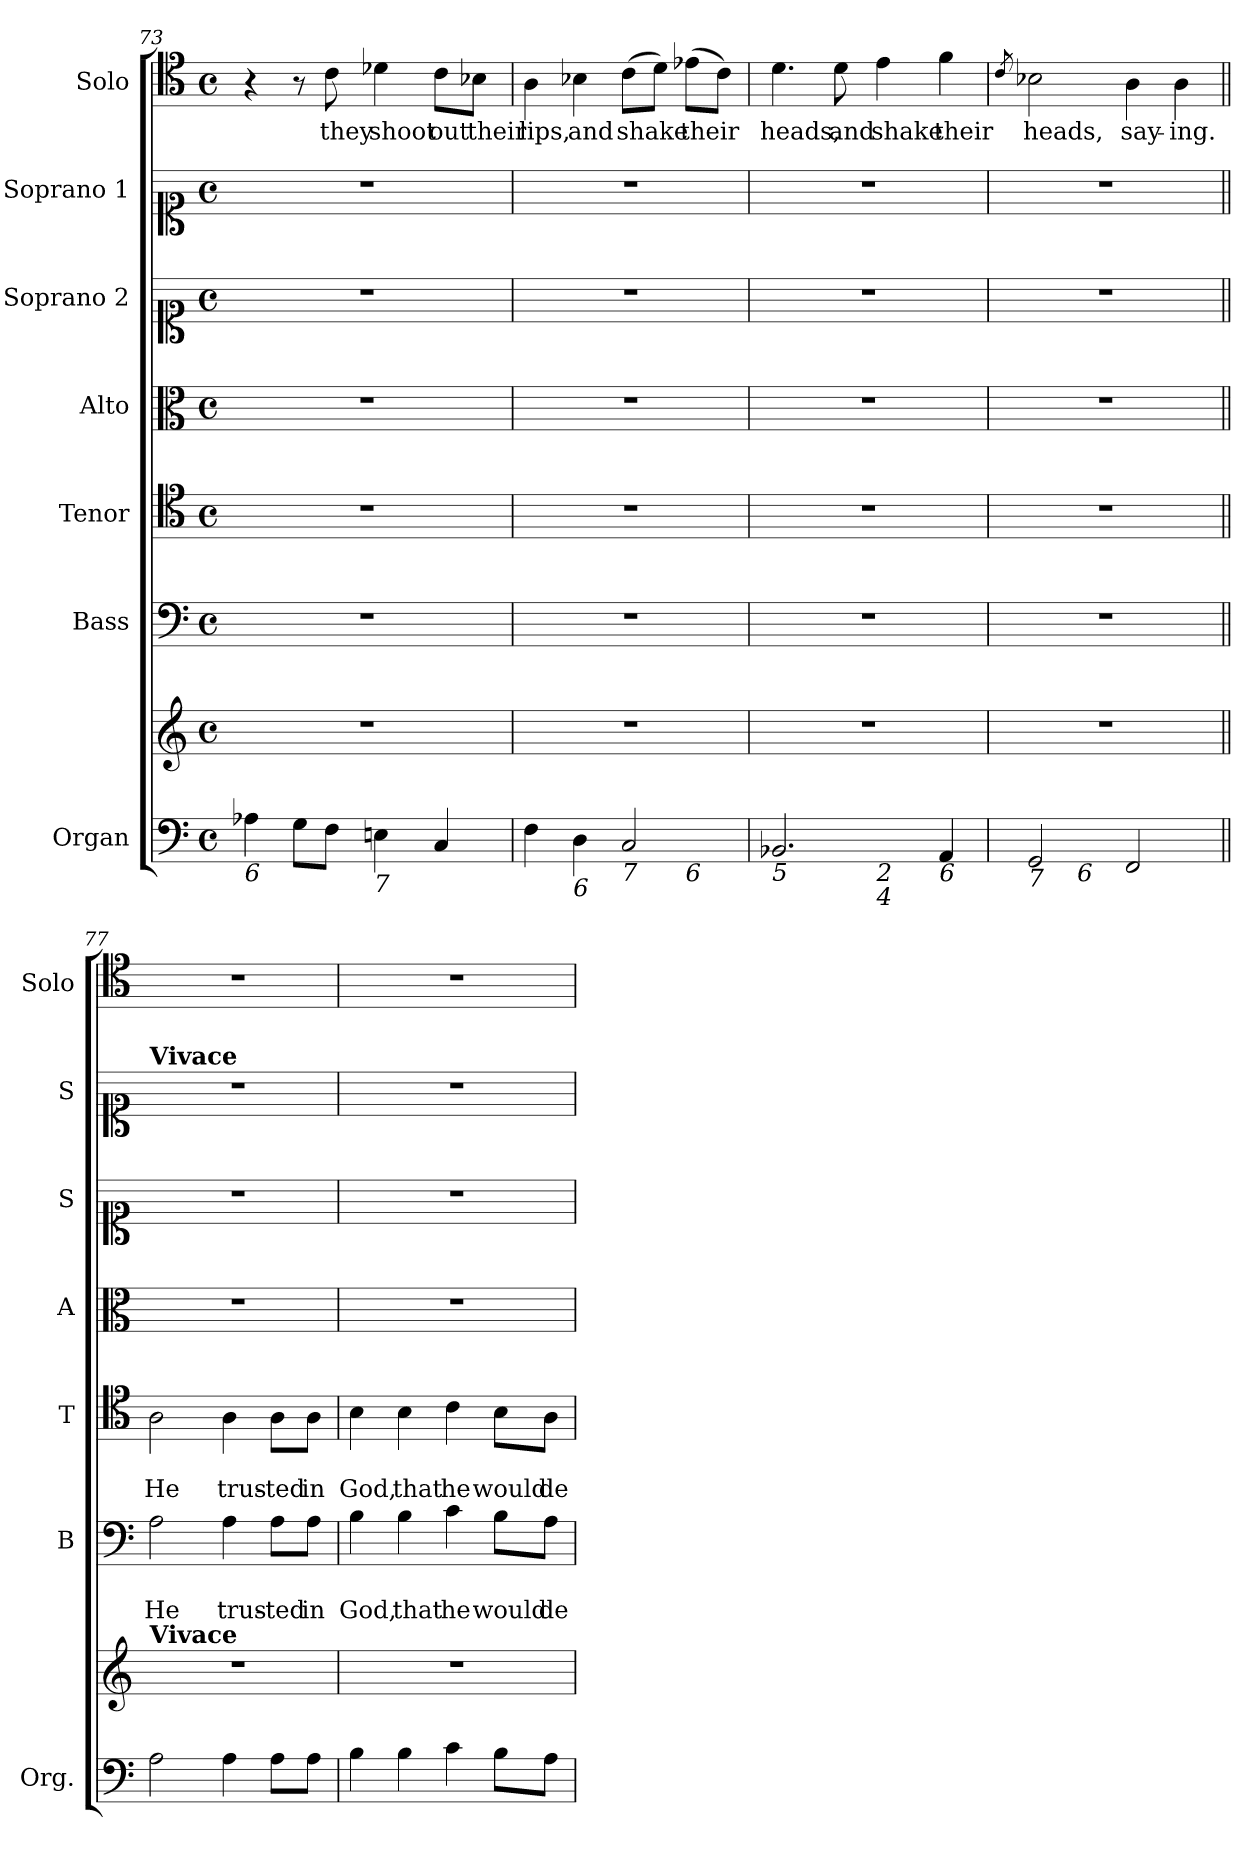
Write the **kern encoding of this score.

**kern	**kern	**kern	**text	**text	**kern	**text	**text	**kern	**kern	**kern	**kern	**text
*part7	*part7	*part6	*part6	*part6	*part5	*part5	*part5	*part4	*part3	*part2	*part1	*part1
*staff8	*staff7	*staff6	*staff6	*staff6	*staff5	*staff5	*staff5	*staff4	*staff3	*staff2	*staff1	*staff1
*I"Organ	*	*I"Bass	*	*	*I"Tenor	*	*	*I"Alto	*I"Soprano 2	*I"Soprano 1	*I"Solo	*
*I'Org.	*	*I'B	*	*	*I'T	*	*	*I'A	*I'S	*I'S	*I'Solo	*
!!LO:LB:g=z
*clefF4	*clefG2	*clefF4	*	*	*clefC4	*	*	*clefC3	*clefC1	*clefC1	*clefC4	*
*k[]	*k[]	*k[]	*	*	*k[]	*	*	*k[]	*k[]	*k[]	*k[]	*
*a:	*a:	*a:	*	*	*a:	*	*	*a:	*a:	*a:	*a:	*
*M4/4	*M4/4	*M4/4	*	*	*M4/4	*	*	*M4/4	*M4/4	*M4/4	*M4/4	*
*met(c)	*met(c)	*met(c)	*	*	*met(c)	*	*	*met(c)	*met(c)	*met(c)	*met(c)	*
=73	=73	=73	=73	=73	=73	=73	=73	=73	=73	=73	=73	=73
!LO:TX:b:i:t=6	!	!	!	!	!	!	!	!	!	!	!	!
4A-X\	1r	1r	.	.	1r	.	.	1r	1r	1r	4r	.
8G\L	.	.	.	.	.	.	.	.	.	.	8r	.
!	!	!	!	!	!	!	!	!	!	!	!	!LO:LY:b
8F\J	.	.	.	.	.	.	.	.	.	.	8c\	they
!LO:TX:b:i:t=7	!	!	!	!	!	!	!	!	!	!	!	!
!	!	!	!	!	!	!	!	!	!	!	!	!LO:LY:b
4En\	.	.	.	.	.	.	.	.	.	.	4d-X\	shoot
!	!	!	!	!	!	!	!	!	!	!	!	!LO:LY:b
4C/	.	.	.	.	.	.	.	.	.	.	8c\L	out
!	!	!	!	!	!	!	!	!	!	!	!	!LO:LY:b
.	.	.	.	.	.	.	.	.	.	.	8B-X\J	their
=74	=74	=74	=74	=74	=74	=74	=74	=74	=74	=74	=74	=74
!	!	!	!	!	!	!	!	!	!	!	!	!LO:LY:b
*^	*	*	*	*	*	*	*	*	*	*	*	*
4F\	2.ryy	1r	1r	.	.	1r	.	.	1r	1r	1r	4A\	lips,
!LO:TX:b:i:t=6	!	!	!	!	!	!	!	!	!	!	!	!	!
!	!	!	!	!	!	!	!	!	!	!	!	!	!LO:LY:b
4D\	.	.	.	.	.	.	.	.	.	.	.	4B-X\	and
!LO:TX:b:i:t=7	!	!	!	!	!	!	!	!	!	!	!	!	!
!	!	!	!	!	!	!	!	!	!	!	!	!	!LO:LY:b
2C/	.	.	.	.	.	.	.	.	.	.	.	(>8c\L	shake
.	.	.	.	.	.	.	.	.	.	.	.	8d\J)	.
!	!LO:TX:b:i:t=6	!	!	!	!	!	!	!	!	!	!	!	!
!	!	!	!	!	!	!	!	!	!	!	!	!	!LO:LY:b
.	4ryy	.	.	.	.	.	.	.	.	.	.	(>8e-X\L	their
.	.	.	.	.	.	.	.	.	.	.	.	8c\J)	.
=75	=75	=75	=75	=75	=75	=75	=75	=75	=75	=75	=75	=75	=75
!LO:TX:b:i:t=5	!	!	!	!	!	!	!	!	!	!	!	!	!
!	!	!	!	!	!	!	!	!	!	!	!	!	!LO:LY:b
2.BB-X/	2ryy	1r	1r	.	.	1r	.	.	1r	1r	1r	4.d\	heads,
!	!	!	!	!	!	!	!	!	!	!	!	!	!LO:LY:b
.	.	.	.	.	.	.	.	.	.	.	.	8d\	and
!	!LO:TX:b:i:t=2	!	!	!	!	!	!	!	!	!	!	!	!
!	!LO:TX:b:i:t=4	!	!	!	!	!	!	!	!	!	!	!	!
!	!	!	!	!	!	!	!	!	!	!	!	!	!LO:LY:b
.	2ryy	.	.	.	.	.	.	.	.	.	.	4e\	shake
!LO:TX:b:i:t=6	!	!	!	!	!	!	!	!	!	!	!	!	!
!	!	!	!	!	!	!	!	!	!	!	!	!	!LO:LY:b
4AA/	.	.	.	.	.	.	.	.	.	.	.	4f\	their
=76	=76	=76	=76	=76	=76	=76	=76	=76	=76	=76	=76	=76	=76
.	.	.	.	.	.	.	.	.	.	.	.	8qc/	.
!LO:TX:b:i:t=7	!	!	!	!	!	!	!	!	!	!	!	!	!
!	!	!	!	!	!	!	!	!	!	!	!	!	!LO:LY:b
2GG/	4ryy	1r	1r	.	.	1r	.	.	1r	1r	1r	2B-X\	heads,
!	!LO:TX:b:i:t=6	!	!	!	!	!	!	!	!	!	!	!	!
.	2.ryy	.	.	.	.	.	.	.	.	.	.	.	.
!	!	!	!	!	!	!	!	!	!	!	!	!	!LO:LY:b
2FF/	.	.	.	.	.	.	.	.	.	.	.	4A\	say-
!	!	!	!	!	!	!	!	!	!	!	!	!	!LO:LY:b
.	.	.	.	.	.	.	.	.	.	.	.	4A\	-ing.
*v	*v	*	*	*	*	*	*	*	*	*	*	*	*
!!LO:PB:g=z
=77||	=77||	=77||	=77||	=77||	=77||	=77||	=77||	=77||	=77||	=77||	=77||	=77||
*	*MM100	*	*	*	*	*	*	*	*	*MM100	*	*
*^	*	*	*	*	*	*	*	*	*	*	*	*
!	!	!	!	!	!	!	!	!	!	!	!LO:TX:a:B:t=Vivace	!	!
!	!	!LO:TX:a:B:t=Vivace	!	!	!	!	!	!	!	!	!	!	!
!	!	!	!	!	!LO:LY:b	!	!	!LO:LY:b	!	!	!	!	!
*v	*v	*	*	*	*	*	*	*	*	*	*	*	*
2A\	1r	2A\	.	He	2A\	.	He	1r	1r	1r	1r	.
!	!	!	!	!LO:LY:b	!	!	!LO:LY:b	!	!	!	!	!
4A\	.	4A\	.	trus-	4A\	.	trus-	.	.	.	.	.
!	!	!	!	!LO:LY:b	!	!	!LO:LY:b	!	!	!	!	!
8A\L	.	8A\L	.	-ted	8A\L	.	-ted	.	.	.	.	.
!	!	!	!	!LO:LY:b	!	!	!LO:LY:b	!	!	!	!	!
8A\J	.	8A\J	.	in	8A\J	.	in	.	.	.	.	.
=78	=78	=78	=78	=78	=78	=78	=78	=78	=78	=78	=78	=78
!	!	!	!	!LO:LY:b	!	!	!LO:LY:b	!	!	!	!	!
4B\	1r	4B\	.	God,	4B\	.	God,	1r	1r	1r	1r	.
!	!	!	!	!LO:LY:b	!	!	!LO:LY:b	!	!	!	!	!
4B\	.	4B\	.	that	4B\	.	that	.	.	.	.	.
!	!	!	!	!LO:LY:b	!	!	!LO:LY:b	!	!	!	!	!
4c\	.	4c\	.	he	4c\	.	he	.	.	.	.	.
!	!	!	!	!LO:LY:b	!	!	!LO:LY:b	!	!	!	!	!
8B\L	.	8B\L	.	would	8B\L	.	would	.	.	.	.	.
!	!	!	!	!LO:LY:b	!	!	!LO:LY:b	!	!	!	!	!
8A\J	.	8A\J	.	de-	8A\J	.	de-	.	.	.	.	.
=	=	=	=	=	=	=	=	=	=	=	=	=
*-	*-	*-	*-	*-	*-	*-	*-	*-	*-	*-	*-	*-
